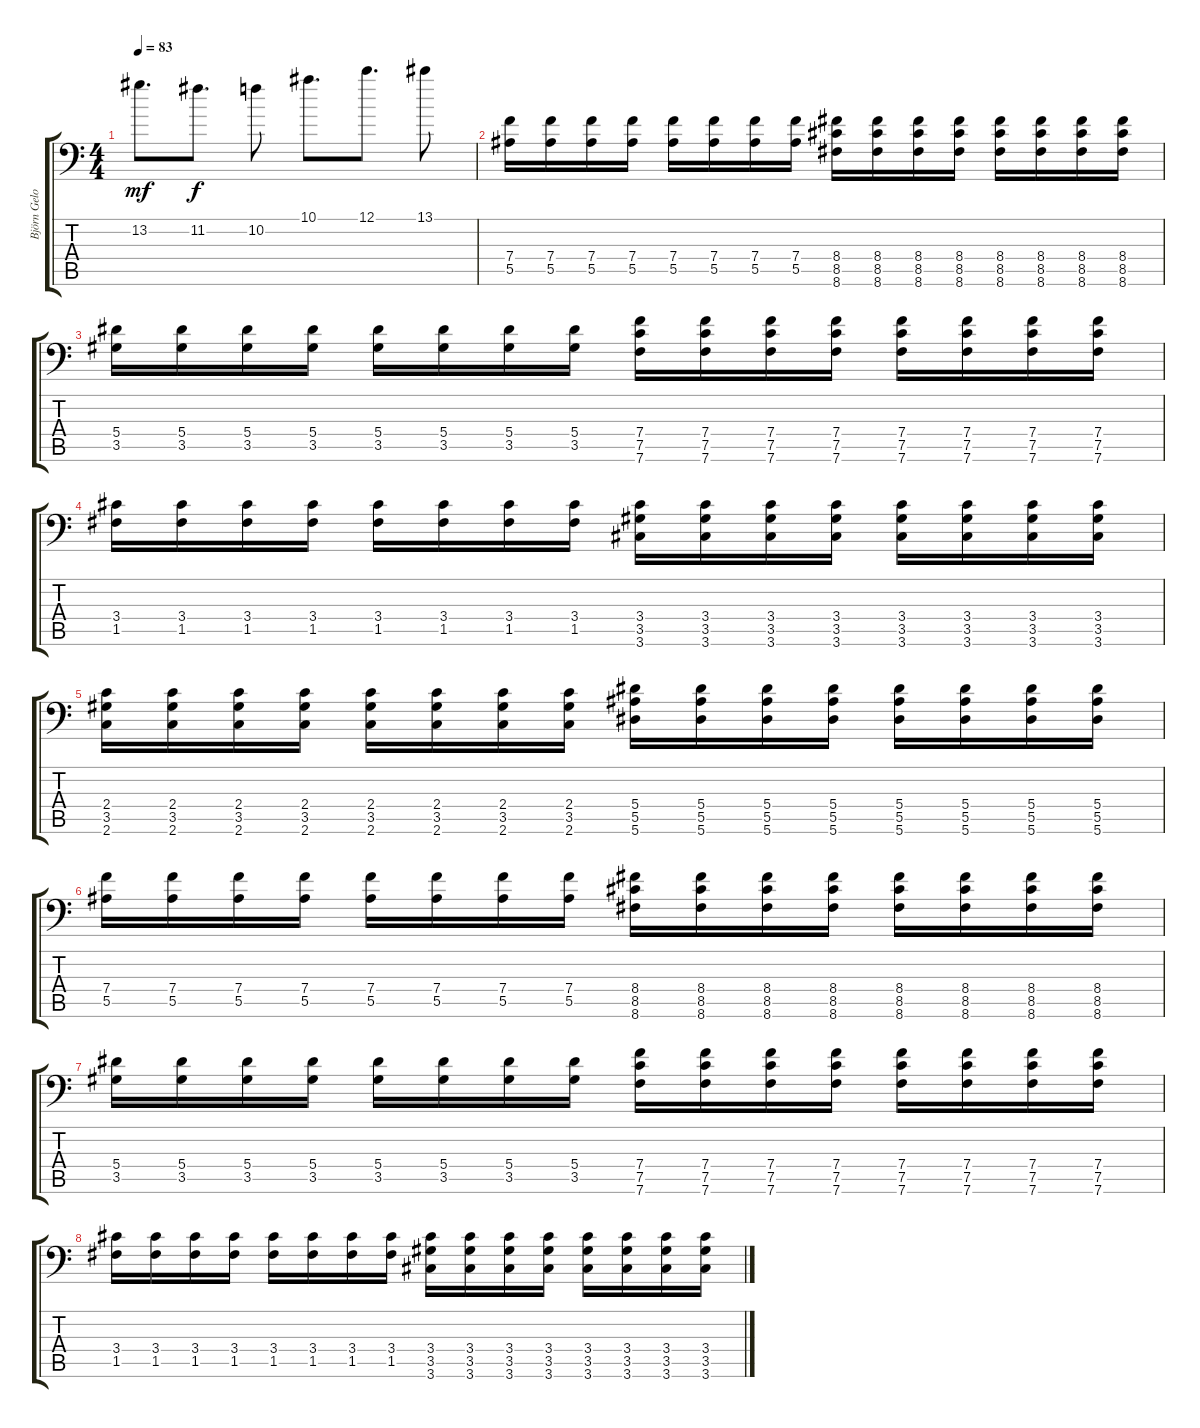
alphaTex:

\track ("Björn Gelotte" "Björn Gelo") {instrument acousticguitarsteel}
\staff {score tabs}
\tuning (C4 G3 Eb3 Bb2 F2 Bb1) {hide}
\ts (4 4)
\tempo 83
\clef f4
\ks c
13.2.8{d dy mf} 11.2.8{d dy f} 10.2.8 10.1.8{d} 12.1.8{d} 13.1.8 |
(7.4 5.5).16{instrument distortionguitar} (7.4 5.5).16 (7.4 5.5).16 (7.4 5.5).16 (7.4 5.5).16 (7.4 5.5).16 (7.4 5.5).16 (7.4 5.5).16 (8.4 8.5 8.6).16 (8.4 8.5 8.6).16 (8.4 8.5 8.6).16 (8.4 8.5 8.6).16 (8.4 8.5 8.6).16 (8.4 8.5 8.6).16 (8.4 8.5 8.6).16 (8.4 8.5 8.6).16 |
(5.4 3.5).16 (5.4 3.5).16 (5.4 3.5).16 (5.4 3.5).16 (5.4 3.5).16 (5.4 3.5).16 (5.4 3.5).16 (5.4 3.5).16 (7.4 7.5 7.6).16 (7.4 7.5 7.6).16 (7.4 7.5 7.6).16 (7.4 7.5 7.6).16 (7.4 7.5 7.6).16 (7.4 7.5 7.6).16 (7.4 7.5 7.6).16 (7.4 7.5 7.6).16 |
(3.4 1.5).16 (3.4 1.5).16 (3.4 1.5).16 (3.4 1.5).16 (3.4 1.5).16 (3.4 1.5).16 (3.4 1.5).16 (3.4 1.5).16 (3.4 3.5 3.6).16 (3.4 3.5 3.6).16 (3.4 3.5 3.6).16 (3.4 3.5 3.6).16 (3.4 3.5 3.6).16 (3.4 3.5 3.6).16 (3.4 3.5 3.6).16 (3.4 3.5 3.6).16 |
(2.4 3.5 2.6).16 (2.4 3.5 2.6).16 (2.4 3.5 2.6).16 (2.4 3.5 2.6).16 (2.4 3.5 2.6).16 (2.4 3.5 2.6).16 (2.4 3.5 2.6).16 (2.4 3.5 2.6).16 (5.4 5.5 5.6).16 (5.4 5.5 5.6).16 (5.4 5.5 5.6).16 (5.4 5.5 5.6).16 (5.4 5.5 5.6).16 (5.4 5.5 5.6).16 (5.4 5.5 5.6).16 (5.4 5.5 5.6).16 |
(7.4 5.5).16 (7.4 5.5).16 (7.4 5.5).16 (7.4 5.5).16 (7.4 5.5).16 (7.4 5.5).16 (7.4 5.5).16 (7.4 5.5).16 (8.4 8.5 8.6).16 (8.4 8.5 8.6).16 (8.4 8.5 8.6).16 (8.4 8.5 8.6).16 (8.4 8.5 8.6).16 (8.4 8.5 8.6).16 (8.4 8.5 8.6).16 (8.4 8.5 8.6).16 |
(5.4 3.5).16 (5.4 3.5).16 (5.4 3.5).16 (5.4 3.5).16 (5.4 3.5).16 (5.4 3.5).16 (5.4 3.5).16 (5.4 3.5).16 (7.4 7.5 7.6).16 (7.4 7.5 7.6).16 (7.4 7.5 7.6).16 (7.4 7.5 7.6).16 (7.4 7.5 7.6).16 (7.4 7.5 7.6).16 (7.4 7.5 7.6).16 (7.4 7.5 7.6).16 |
(3.4 1.5).16 (3.4 1.5).16 (3.4 1.5).16 (3.4 1.5).16 (3.4 1.5).16 (3.4 1.5).16 (3.4 1.5).16 (3.4 1.5).16 (3.4 3.5 3.6).16 (3.4 3.5 3.6).16 (3.4 3.5 3.6).16 (3.4 3.5 3.6).16 (3.4 3.5 3.6).16 (3.4 3.5 3.6).16 (3.4 3.5 3.6).16 (3.4 3.5 3.6).16
